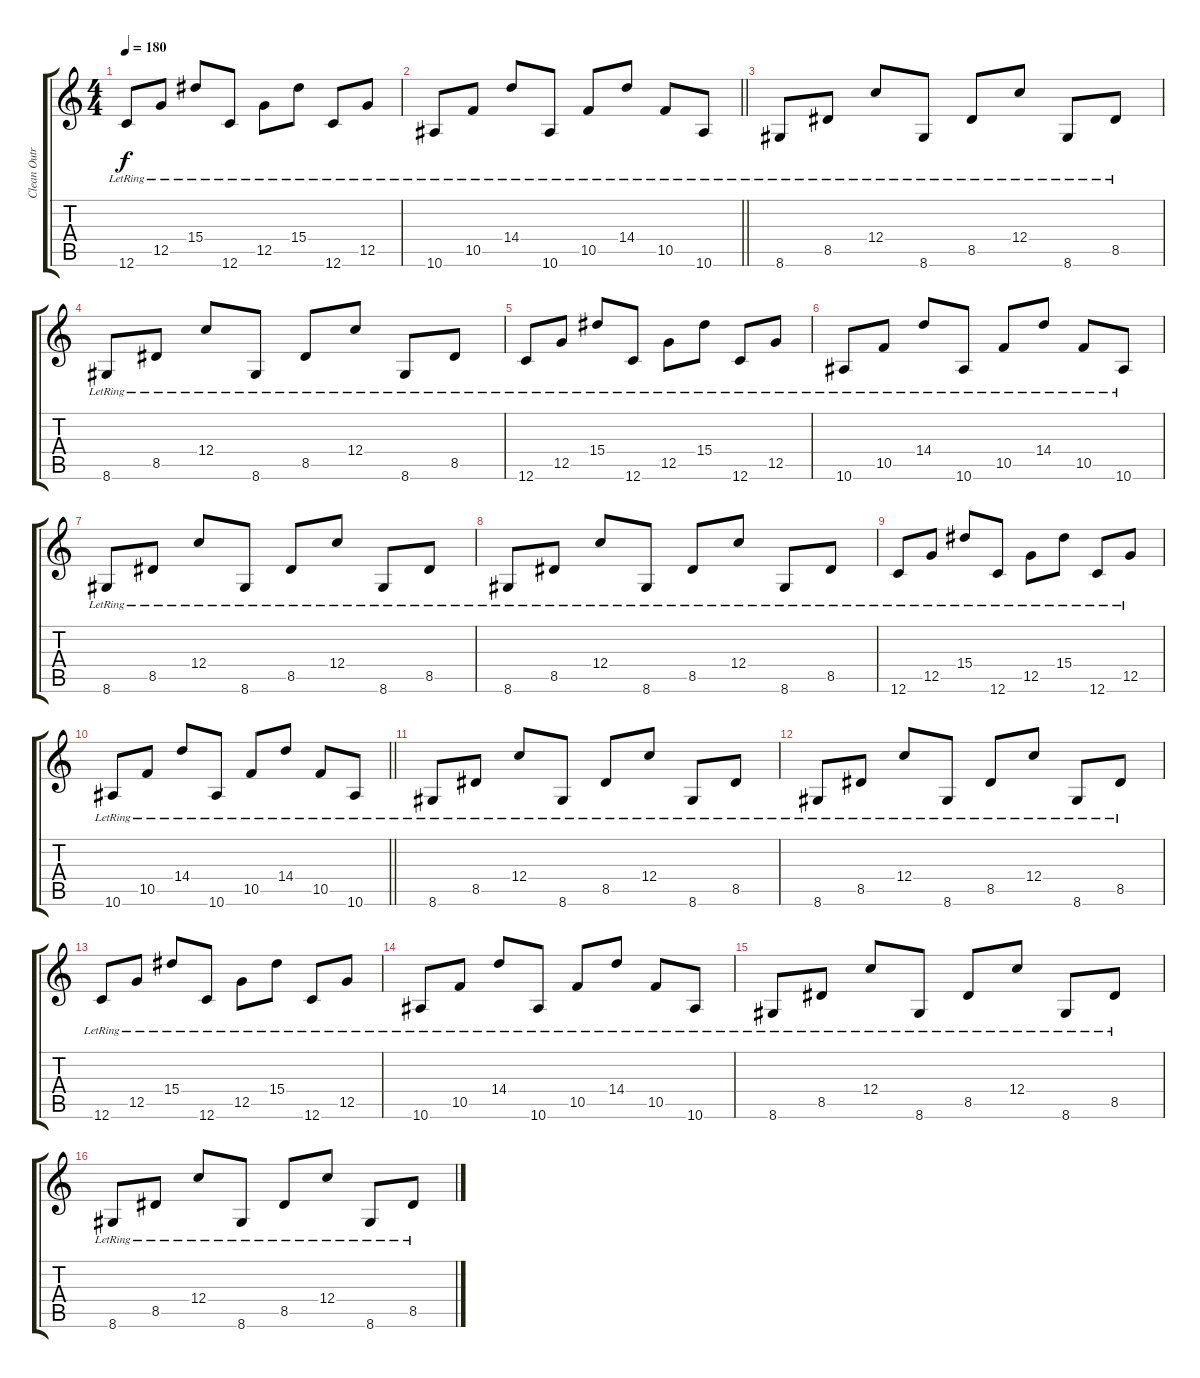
\track ("Clean Outro" "Clean Outr") {instrument electricguitarjazz}
\staff {score tabs}
\tuning (D4 A3 F3 C3 G2 C2) {hide}
\ts (4 4)
\tempo 180
\clef g2
\ks c
12.6{lr}.8{dy f} 12.5{lr}.8 15.4{lr}.8 12.6{lr}.8 12.5{lr}.8 15.4{lr}.8 12.6{lr}.8 12.5{lr}.8 |
\barLineRight lightlight
10.6{lr}.8 10.5{lr}.8 14.4{lr}.8 10.6{lr}.8 10.5{lr}.8 14.4{lr}.8 10.5{lr}.8 10.6{lr}.8 |
\section ("" "")
8.6{lr}.8 8.5{lr}.8 12.4{lr}.8 8.6{lr}.8 8.5{lr}.8 12.4{lr}.8 8.6{lr}.8 8.5{lr}.8 |
8.6{lr}.8 8.5{lr}.8 12.4{lr}.8 8.6{lr}.8 8.5{lr}.8 12.4{lr}.8 8.6{lr}.8 8.5{lr}.8 |
12.6{lr}.8 12.5{lr}.8 15.4{lr}.8 12.6{lr}.8 12.5{lr}.8 15.4{lr}.8 12.6{lr}.8 12.5{lr}.8 |
10.6{lr}.8 10.5{lr}.8 14.4{lr}.8 10.6{lr}.8 10.5{lr}.8 14.4{lr}.8 10.5{lr}.8 10.6{lr}.8 |
8.6{lr}.8 8.5{lr}.8 12.4{lr}.8 8.6{lr}.8 8.5{lr}.8 12.4{lr}.8 8.6{lr}.8 8.5{lr}.8 |
8.6{lr}.8 8.5{lr}.8 12.4{lr}.8 8.6{lr}.8 8.5{lr}.8 12.4{lr}.8 8.6{lr}.8 8.5{lr}.8 |
12.6{lr}.8 12.5{lr}.8 15.4{lr}.8 12.6{lr}.8 12.5{lr}.8 15.4{lr}.8 12.6{lr}.8 12.5{lr}.8 |
\barLineRight lightlight
10.6{lr}.8 10.5{lr}.8 14.4{lr}.8 10.6{lr}.8 10.5{lr}.8 14.4{lr}.8 10.5{lr}.8 10.6{lr}.8 |
8.6{lr}.8 8.5{lr}.8 12.4{lr}.8 8.6{lr}.8 8.5{lr}.8 12.4{lr}.8 8.6{lr}.8 8.5{lr}.8 |
8.6{lr}.8 8.5{lr}.8 12.4{lr}.8 8.6{lr}.8 8.5{lr}.8 12.4{lr}.8 8.6{lr}.8 8.5{lr}.8 |
12.6{lr}.8 12.5{lr}.8 15.4{lr}.8 12.6{lr}.8 12.5{lr}.8 15.4{lr}.8 12.6{lr}.8 12.5{lr}.8 |
10.6{lr}.8 10.5{lr}.8 14.4{lr}.8 10.6{lr}.8 10.5{lr}.8 14.4{lr}.8 10.5{lr}.8 10.6{lr}.8 |
8.6{lr}.8 8.5{lr}.8 12.4{lr}.8 8.6{lr}.8 8.5{lr}.8 12.4{lr}.8 8.6{lr}.8 8.5{lr}.8 |
8.6{lr}.8 8.5{lr}.8 12.4{lr}.8 8.6{lr}.8 8.5{lr}.8 12.4{lr}.8 8.6{lr}.8 8.5{lr}.8
